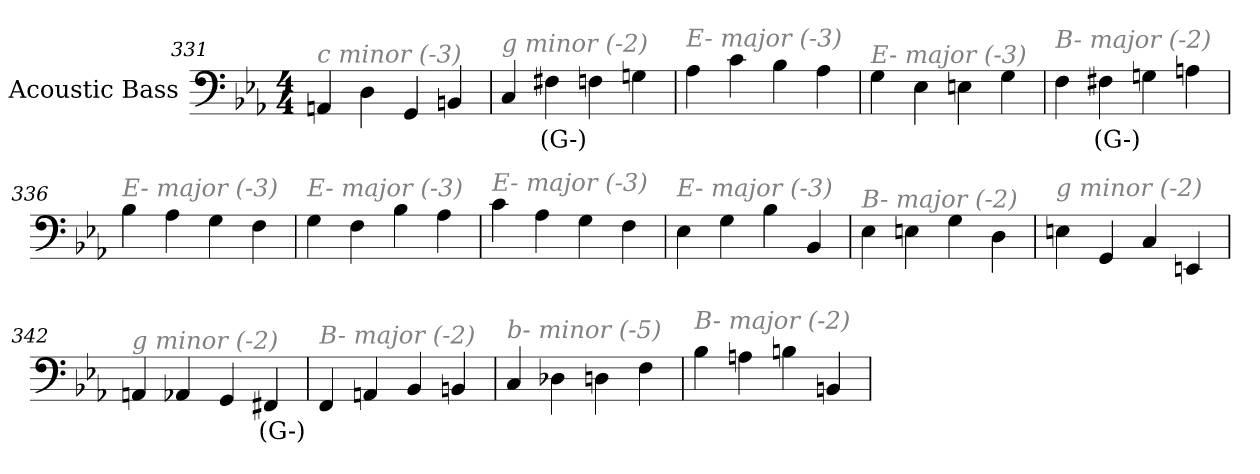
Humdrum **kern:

**kern	**text
*part1	*part1
*staff1	*staff1
*I"Acoustic Bass	*
*clefF4	*
*ITrd7c12	*
*k[b-e-a-]	*
*E-:	*
*M4/4	*
=331	=331
!LO:TX:i:color=#808080:t=c minor (-3)	!
4AAAn	.
4DD	.
4GGG	.
4BBBn	.
=332	=332
!LO:TX:i:color=#808080:t=g minor (-2)	!
4CC	.
4FF#Xi	(G-)
4FF	.
4GGn	.
=333	=333
!LO:TX:i:color=#808080:t=E- major (-3)	!
4AA-	.
4C	.
4BB-	.
4AA-	.
=334	=334
!LO:TX:i:color=#808080:t=E- major (-3)	!
4GG	.
4EE-	.
4EEn	.
4GG	.
=335	=335
!LO:TX:i:color=#808080:t=B- major (-2)	!
4FF	.
4FF#Xi	(G-)
4GGn	.
4AAn	.
=336	=336
!LO:TX:i:color=#808080:t=E- major (-3)	!
4BB-	.
4AA-	.
4GG	.
4FF	.
=337	=337
!LO:TX:i:color=#808080:t=E- major (-3)	!
4GG	.
4FF	.
4BB-	.
4AA-	.
=338	=338
!LO:TX:i:color=#808080:t=E- major (-3)	!
4C	.
4AA-	.
4GG	.
4FF	.
=339	=339
!LO:TX:i:color=#808080:t=E- major (-3)	!
4EE-	.
4GG	.
4BB-	.
4BBB-	.
=340	=340
!LO:TX:i:color=#808080:t=B- major (-2)	!
4EE-	.
4EEn	.
4GG	.
4DD	.
=341	=341
!LO:TX:i:color=#808080:t=g minor (-2)	!
4EEn	.
4GGG	.
4CC	.
4EEEn	.
=342	=342
!LO:TX:i:color=#808080:t=g minor (-2)	!
4AAAn	.
4AAA-X	.
4GGG	.
4FFF#Xi	(G-)
=343	=343
!LO:TX:i:color=#808080:t=B- major (-2)	!
4FFF	.
4AAAn	.
4BBB-	.
4BBBn	.
=344	=344
!LO:TX:i:color=#808080:t=b- minor (-5)	!
4CC	.
4DD-X	.
4DDn	.
4FF	.
=345	=345
!LO:TX:i:color=#808080:t=B- major (-2)	!
4BB-	.
4AAn	.
4BBn	.
4BBBn	.
=	=
*-	*-
